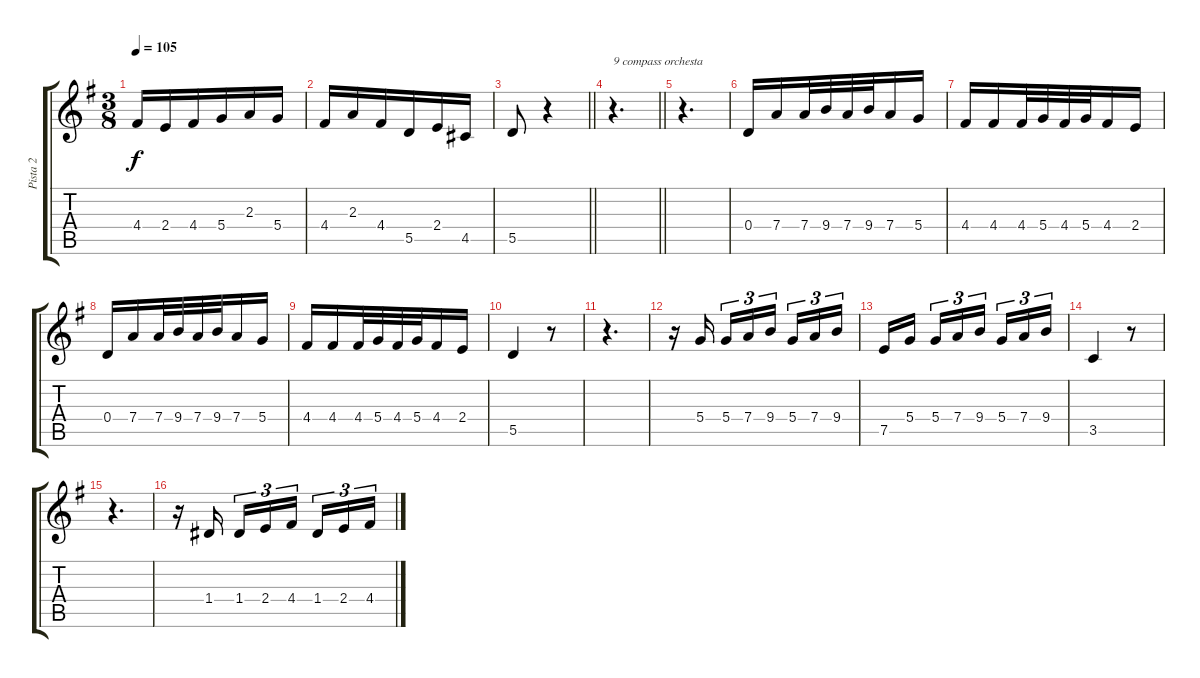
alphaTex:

\track ("Pista 2" "Pista 2") {instrument acousticguitarsteel}
\staff {score tabs}
\tuning (E4 B3 G3 D3 A2 E2) {hide}
\ts (3 8)
\tempo 105
\clef g2
\ks g
4.4.16{dy f} 2.4.16 4.4.16 5.4.16 2.3.16 5.4.16 |
4.4.16 2.3.16 4.4.16 5.5.16 2.4.16 4.5.16 |
\barLineRight lightlight
5.5.8 r.4 |
\barLineRight lightlight
r.4{d txt "9 compass orchesta"} |
r.4{d} |
0.4.16 7.4.16 7.4.32 9.4.32 7.4.32 9.4.32 7.4.16 5.4.16 |
4.4.16 4.4.16 4.4.32 5.4.32 4.4.32 5.4.32 4.4.16 2.4.16 |
0.4.16 7.4.16 7.4.32 9.4.32 7.4.32 9.4.32 7.4.16 5.4.16 |
4.4.16 4.4.16 4.4.32 5.4.32 4.4.32 5.4.32 4.4.16 2.4.16 |
5.5.4 r.8 |
r.4{d} |
r.16 5.4.16 5.4.16{tu (3 2)} 7.4.16{tu (3 2)} 9.4.16{tu (3 2)} 5.4.16{tu (3 2)} 7.4.16{tu (3 2)} 9.4.16{tu (3 2)} |
7.5.16 5.4.16 5.4.16{tu (3 2)} 7.4.16{tu (3 2)} 9.4.16{tu (3 2)} 5.4.16{tu (3 2)} 7.4.16{tu (3 2)} 9.4.16{tu (3 2)} |
3.5.4 r.8 |
r.4{d} |
r.16 1.4.16 1.4.16{tu (3 2)} 2.4.16{tu (3 2)} 4.4.16{tu (3 2)} 1.4.16{tu (3 2)} 2.4.16{tu (3 2)} 4.4.16{tu (3 2)}
